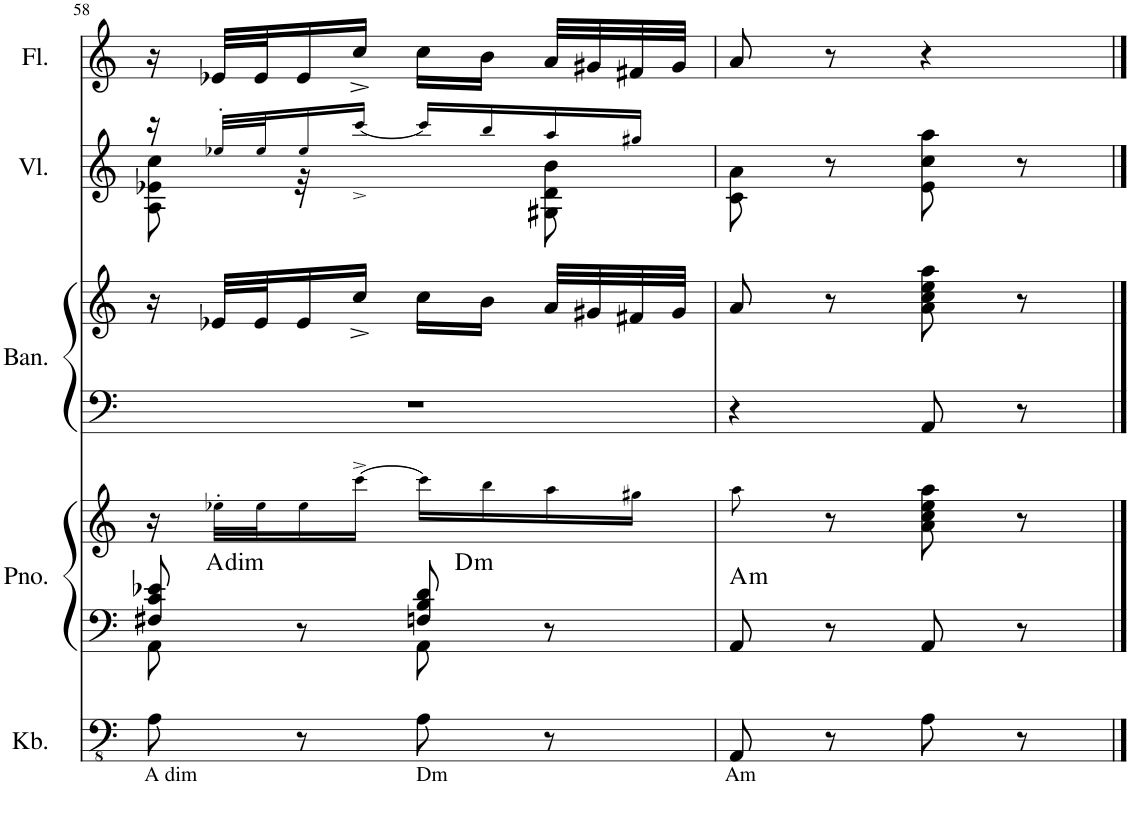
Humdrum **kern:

**kern	**kern	**kern	**harte	**kern	**kern	**kern	**kern
*part5	*part4	*part4	*part4	*part3	*part3	*part2	*part1
*staff7	*staff6	*staff5	*	*staff4	*staff3	*staff2	*staff1
*I"Kontrabass	*I"Piano	*	*	*I"Bandoneon	*	*I"Violine	*I"Flöte
*I'Kb.	*I'Pno.	*	*	*I'Ban.	*	*I'Vl.	*I'Fl.
!!LO:PB:g=z
*clefFv4	*clefF4	*clefG2	*	*clefF4	*clefG2	*clefG2	*clefG2
*Trd7c12	*	*	*	*	*	*	*
*k[]	*k[]	*k[]	*	*k[]	*k[]	*k[]	*k[]
*M4/8	*M4/8	*M4/8	*	*M4/8	*M4/8	*M4/8	*M4/8
=58	=58	=58	=58	=58	=58	=58	=58
*	*^	*	*	*	*	*^	*
!LO:TX:b:t=A dim	!	!	!	!	!	!	!	!	!
8AA\	8F#X/ 8c/ 8e-X/	8AA\	16r	.	2r	16r	16r	8A\ 8e-X\ 8cc\	16r
.	.	.	32ee-X'\LLL	.	.	32e-X/LLL	32ee-X'/LLL	.	32e-X/LLL
.	.	.	32ee-\J	.	.	32e-/J	32ee-/J	.	32e-/J
!	!	!	!	!LO:H:kt=dim	!	!	!	!	!
8r	8r	8ryy	16ee-\	A:dim	.	16e-/	16ee-/	32r	16e-/
.	.	.	.	.	.	.	.	8..ryy	.
.	.	.	16ccc^\JJ	.	.	16cc^/JJ	16ccc^/JJ	.	16cc^/JJ
!LO:TX:b:t=Dm	!	!	!	!	!	!	!	!	!
8AA\	8Fn/ 8B/ 8d/	8AA\	16ccc\LL	.	.	16cc\LL	16ccc/LL	.	16cc\LL
.	.	.	16bb\	.	.	16b\JJ	16bb/	.	16b\JJ
!	!	!	!	!LO:H:kt=m	!	!	!	!	!
8r	8r	8ryy	16aa\	D:min	.	32a/LLL	16aa/	8G#X\ 8d\ 8b\	32a/LLL
.	.	.	.	.	.	32g#X/	.	.	32g#X/
.	.	.	16gg#X\JJ	.	.	32f#X/	16gg#X/JJ	.	32f#X/
.	.	.	.	.	.	32g#/JJJ	.	.	32g#/JJJ
*	*v	*v	*	*	*	*	*v	*v	*
=59	=59	=59	=59	=59	=59	=59	=59
!LO:TX:b:t=Am	!	!	!LO:H:kt=m	!	!	!	!
8AAA/	8AA/	8aa\	A:min	4r	8a/	8c\ 8a\	8a/
8r	8r	8r	.	.	8r	8r	8r
8AA\	8AA/	8a\ 8cc\ 8ee\ 8aa\	.	8AA/	8a\ 8cc\ 8ee\ 8aa\	8e\ 8cc\ 8aa\	4r
8r	8r	8r	.	8r	8r	8r	.
==	==	==	==	==	==	==	==
*-	*-	*-	*-	*-	*-	*-	*-
